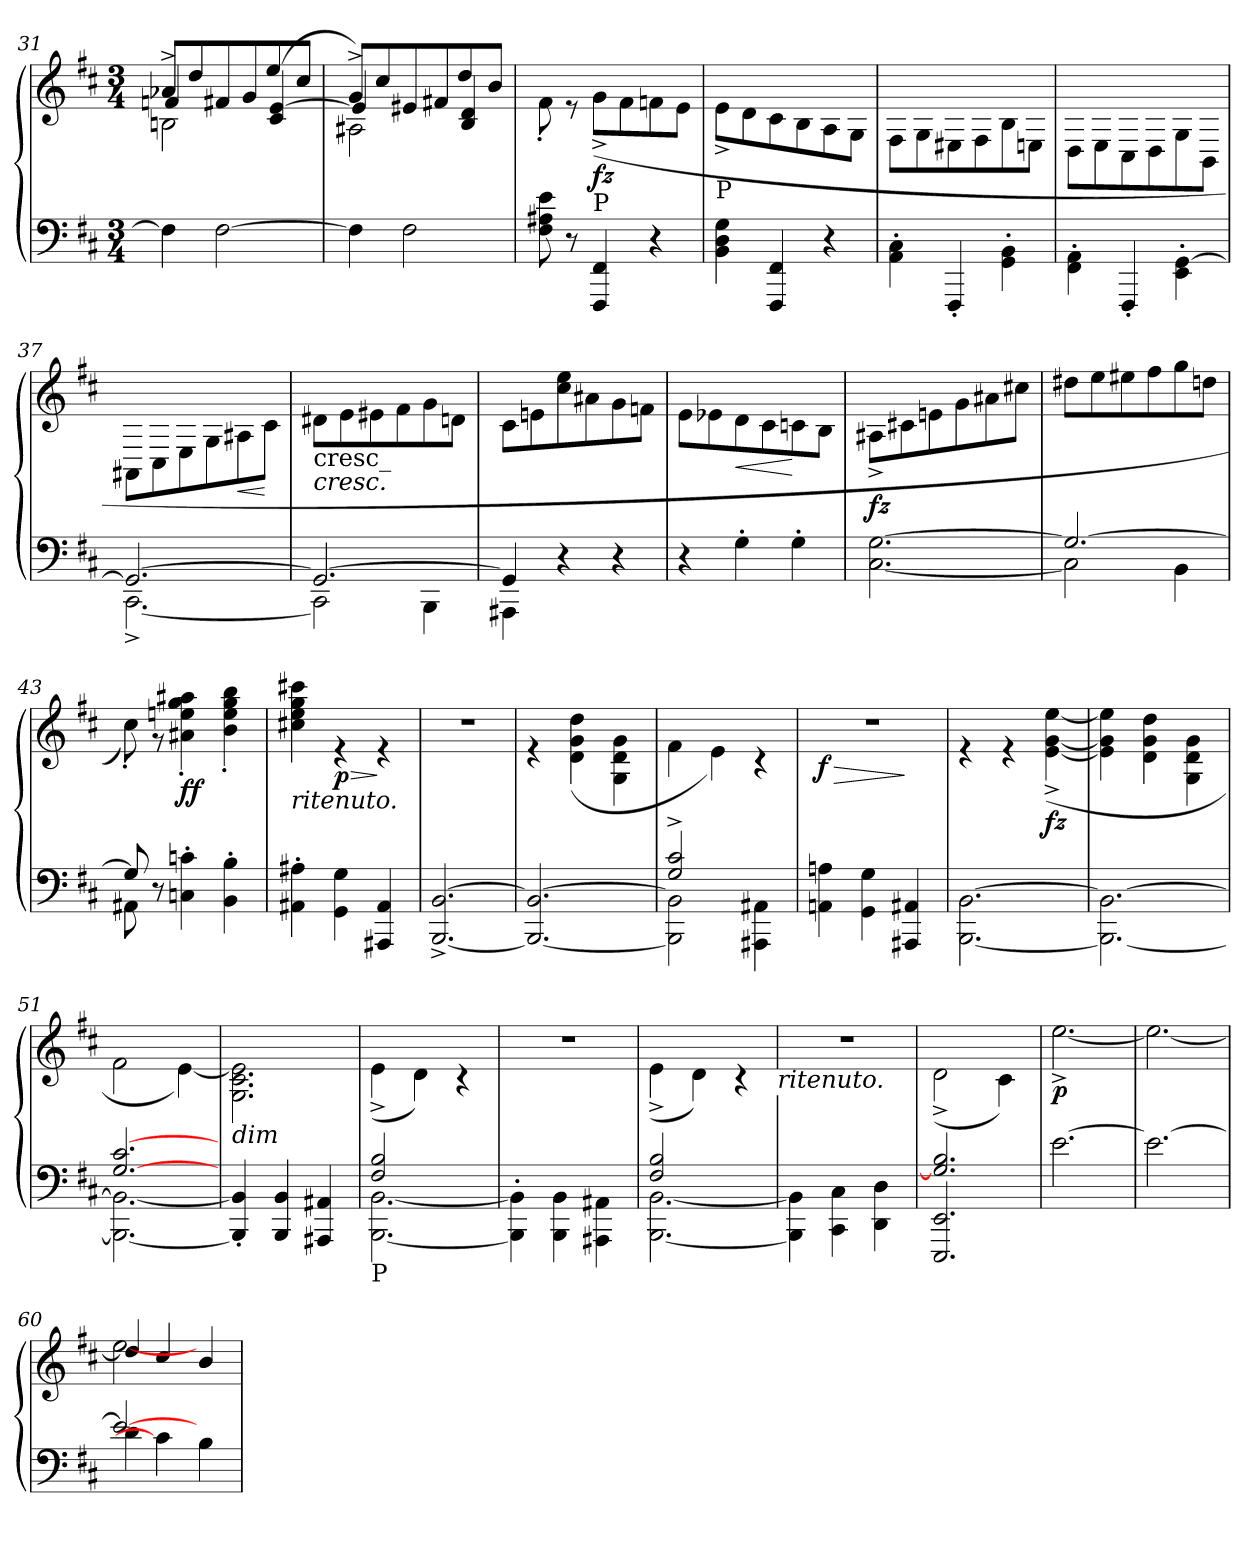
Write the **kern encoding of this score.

**kern	**kern	**dynam
*part1	*part1	*part1
*staff2	*staff1	*staff1/2
*clefF4	*clefG2	*
*k[f#c#]	*k[f#c#]	*
*M3/4	*M3/4	*
=31	=31	=31
*	*^	*
*	*	*^	*
4F#\]	2Bn^\	8a-X/L	4fn/	.
.	.	8dd/	.	.
[2F#\	.	8f#X/	2rddddyy	.
.	.	8g/	.	.
.	(<4c#/ [4e/	8ee/	.	.
.	.	8cc#/J	.	.
=32	=32	=32	=32	=32
4F#\]	2A#X^\)	8g/L	4en/]	.
.	.	8cc#/	.	.
2F#\	.	8e#X/	2rbbbyy	.
.	.	8f#X/	.	.
.	4B/ 4d/	8dd/	.	.
.	.	8b/J	.	.
*	*	*v	*v	*
=33	=33	=33	=33
8F#\ 8A#X\ 8e\	2.ryy	8f#'\	.
8r	.	8r	.
!	!	!LO:TX:b:t=P	!
!	!	!	!LO:DY:b
4FFF#/ 4FF#/	.	(>8g^\L	fz
.	.	8f#\	.
4r	.	8fn\	.
.	.	8e\J	.
=34	=34	=34	=34
!	!LO:TX:b:t=P	!	!
4BB\ 4D\ 4G\	2.ryy	8e^\L	.
.	.	8d\	.
4FFF#/ 4FF#/	.	8c#\	.
.	.	8B\	.
4r	.	8A\	.
.	.	8G\J	.
!!LO:LB:g=z	!!
=35	=35	=35	=35
4AA\' 4C#\'	2.ryy	8F#\L	.
.	.	8G\	.
4FFF#'/	.	8E#X\	.
.	.	8F#\	.
4GG\' 4BB\'	.	8B\	.
.	.	8En\J	.
=36	=36	=36	=36
4FF#\' 4AA\'	2.ryy	8D\L	.
.	.	8E\	.
4FFF#'/	.	8C#\	.
.	.	8D\	.
4EE\' [4GG\'	.	8G\	.
.	.	8BB\J	.
=37	=37	=37	=37
*^	*	*	*
2.GG/_	[2.CC#^\	2.ryy	8AA#X\L	.
.	.	.	8C#\	.
.	.	.	8E\	.
.	.	.	8G\	.
!	!	!	!	!LO:HP:b
.	.	.	8A#X\	<
.	.	.	8c#\J	[
=38	=38	=38	=38	=38
!	!	!LO:TX:b:t=cresc_	!	!
!	!	!	!	!LO:HP:b
2.GG/_	2CC#\]	2.ryy	8d#X\L	<
.	.	.	8e\	.
.	.	.	8e#X\	.
.	.	.	8f#\	.
.	4BBB\	.	8g\	.
.	.	.	8dn\J	.
=39	=39	=39	=39	=39
4GG/]	4AAA#X\	2.ryy	8c#\L	.
.	.	.	8en\	.
4r	2rFFFyy	.	8cc#\ 8ee\	.
.	.	.	8a#X\	.
4r	.	.	8g\	.
.	.	.	8fn\J	.
*v	*v	*	*	*
!!LO:LB:g=z	!!
=40	=40	=40	=40
4r	2.ryy	8e\L	.
.	.	8e-X\	.
!	!	!	!LO:HP:b
4G'\	.	8d\	<
.	.	8c#\	.
4G'\	.	8cn\	[
.	.	8B\J	[
=41	=41	=41	=41
!	!	!	!LO:DY:b
[2.C#\ [2.G\	2.ryy	8A#X^\L	fz
.	.	8c#X\	.
.	.	8en\	.
.	.	8g\	.
.	.	8a#X\	.
.	.	8cc#X\J	.
=42	=42	=42	=42
*^	*	*	*
2.G/_	2C#\]	2.ryy	8dd#X\L	.
.	.	.	8ee\	.
.	.	.	8ee#X\	.
.	.	.	8ff#\	.
.	4BB\	.	8gg\	.
.	.	.	8ddn\J	.
=43	=43	=43	=43	=43
8G/]	8AA#X\	2.ryy	8cc#'\)	.
8reyy	8r	.	8r	.
!	!	!	!	!LO:DY:b
2rgyy	4Cn\' 4cn\'	.	4a#X\' 4een\' 4gg\' 4aa#X\'	ff
.	4BB\' 4B\'	.	4b\' 4ee\' 4gg\' 4bb\'	.
=44	=44	=44	=44	=44
!	!	!LO:TX:b:i:t=ritenuto.	!	!
*v	*v	*	*	*
4AA#X\' 4A#X\'	2.ryy	4cc#X\ 4ee\ 4gg\ 4ccc#X\	.
!	!	!	!LO:HP:b
!	!	!	!LO:DY:n=1:b
4GG\ 4G\	.	4r	> p
4AAA#X/ 4AA#/	.	4r	]
=45	=45	=45	=45
[2.BBB/^ [2.BB/^	2.ryy	2.rdd	.
=46	=46	=46	=46
2.BBB/_ 2.BB/_	2.ryy	4r	.
.	.	(>4d\ 4g\ 4dd\	.
.	.	4G\ 4d\ 4g\	.
!!LO:LB:g=z	!!
=47	=47	=47	=47
*^	*	*	*
2G/^ 2c#/^	2BBB\] 2BB\]	2.ryy	4f#\	.
.	.	.	4e\)	.
4rAyy	4AAA#X\ 4AA#X\	.	4r	.
=48	=48	=48	=48	=48
!	!	!	!	!LO:HP:b
*	*	*	*^	*
!	!	!	!	!	!LO:DY:n=1:b
*v	*v	*	*	*	*
4AAn\ 4An\	2.ryy	2.rdd	2ryy	> f
4GG\ 4G\	.	.	.	.
4AAA#X/ 4AA#X/	.	.	4ryy	]
*	*	*v	*v	*
=49	=49	=49	=49
[2.BBB\ [2.BB\	2.ryy	4r	.
.	.	4r	.
!	!	!	!LO:DY:b
.	.	(<[4e\^ [4g\^ [4ee\^	fz
=50	=50	=50	=50
2.BBB\_ 2.BB\_	2.ryy	4e\] 4g\] 4ee\]	.
.	.	4d\ 4g\ 4dd\	.
.	.	4G\ 4d\ 4g\	.
=51	=51	=51	=51
*^	*	*	*
[2.G/ [2.c#/	2.BBB\_ 2.BB\_	2.ryy	2f#\	.
.	.	.	[4e\)	.
*v	*v	*	*	*
=52	=52	=52	=52
!	!LO:TX:b:i:t=dim	!	!
4BBB/]' 4BB/]'	2.ryy	2.G\ 2.c#\ 2.e\]	.
4BBB/ 4BB/	.	.	.
4AAA#X/ 4AA#X/	.	.	.
=53	=53	=53	=53
*^	*	*	*
!LO:TX:b:t=P	!	!	!	!
2F#/ 2B/	[2.BBB\ [2.BB\	2.ryy	(<4e^\	.
.	.	.	4d\)	.
4rAyy	.	.	4r	.
*v	*v	*	*	*
=54	=54	=54	=54
4BBB\]' 4BB\]'	2.ryy	2.rdd	.
4BBB\ 4BB\	.	.	.
4AAA#X\ 4AA#X\	.	.	.
=55	=55	=55	=55
*^	*	*	*
2F#/ 2B/	[2.BBB\ [2.BB\	2.ryy	(<4e^\	.
.	.	.	4d\)	.
4rFyy	.	.	4r	.
*v	*v	*	*	*
!	!	!LO:TX:b:i:t=ritenuto.	!
=56	=56	=56	=56
4BBB\] 4BB\]	2.ryy	2.rdd	.
4CC#\ 4C#\	.	.	.
4DD\ 4D\	.	.	.
=57	=57	=57	=57
*^	*	*	*
2.G/] 2.B/	2.EEE/ 2.EE/	2.ryy	(<2d^\	.
.	.	.	4c#\)	.
*v	*v	*	*	*
!!LO:LB:g=z	!!
=58	=58	=58	=58
!	!	!	!LO:DY:b
[2.e\	2.ryy	[2.ee^\	p
=59	=59	=59	=59
2.e\_	2.ryy	2.ee\_	.
=60	=60	=60	=60
*^	*	*^	*
2e/_	4d\	2.ryy	2ee\_	4dd/	.
.	4c#\]	.	.	4cc#/	.
4ryy	4B\	.	4ryy	4b/	.
*v	*v	*	*	*	*
*	*v	*v	*v	*
=	=	=
*-	*-	*-
